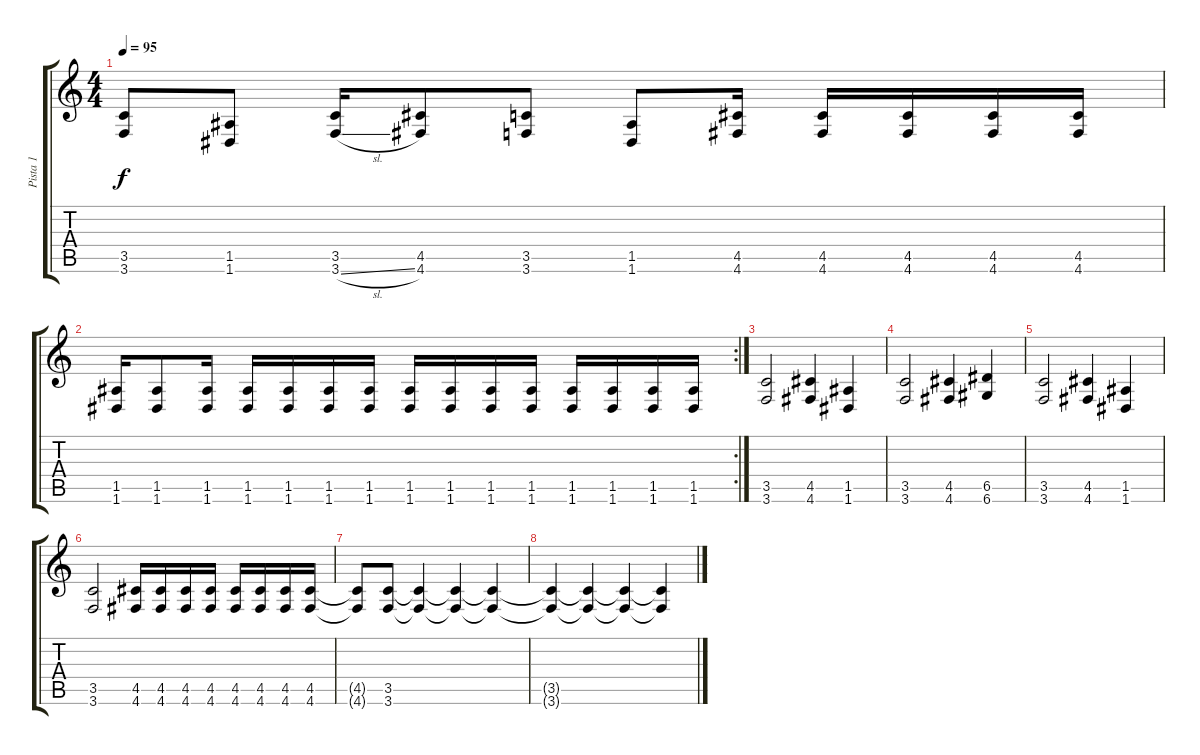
\track ("Pista 1" "Pista 1") {instrument distortionguitar}
\staff {score tabs}
\tuning (E4 B3 G3 D3 A2 D2) {hide}
\ts (4 4)
\tempo 95
\clef g2
\ks c
(3.5 3.6).8{dy f} (1.5 1.6).8 (3.5 3.6{sl}).16 (4.5 4.6).8 (3.5 3.6).8 (1.5 1.6).8 (4.5 4.6).16 (4.5 4.6).16 (4.5 4.6).16 (4.5 4.6).16 (4.5 4.6).16 |
\rc 2
(1.5 1.6).16 (1.5 1.6).8 (1.5 1.6).16 (1.5 1.6).16 (1.5 1.6).16 (1.5 1.6).16 (1.5 1.6).16 (1.5 1.6).16 (1.5 1.6).16 (1.5 1.6).16 (1.5 1.6).16 (1.5 1.6).16 (1.5 1.6).16 (1.5 1.6).16 (1.5 1.6).16 |
(3.5 3.6).2 (4.5 4.6).4 (1.5 1.6).4 |
(3.5 3.6).2 (4.5 4.6).4 (6.5 6.6).4 |
(3.5 3.6).2 (4.5 4.6).4 (1.5 1.6).4 |
(3.5 3.6).2 (4.5 4.6).16 (4.5 4.6).16 (4.5 4.6).16 (4.5 4.6).16 (4.5 4.6).16 (4.5 4.6).16 (4.5 4.6).16 (4.5 4.6).16 |
(4.5{t} 4.6{t}).8 (3.5 3.6).8 (3.5{t} 3.6{t}).4 (3.5{t} 3.6{t}).4 (3.5{t} 3.6{t}).4 |
(3.5{t} 3.6{t}).4{volume 0} (3.5{t} 3.6{t}).4 (3.5{t} 3.6{t}).4 (3.5{t} 3.6{t}).4
